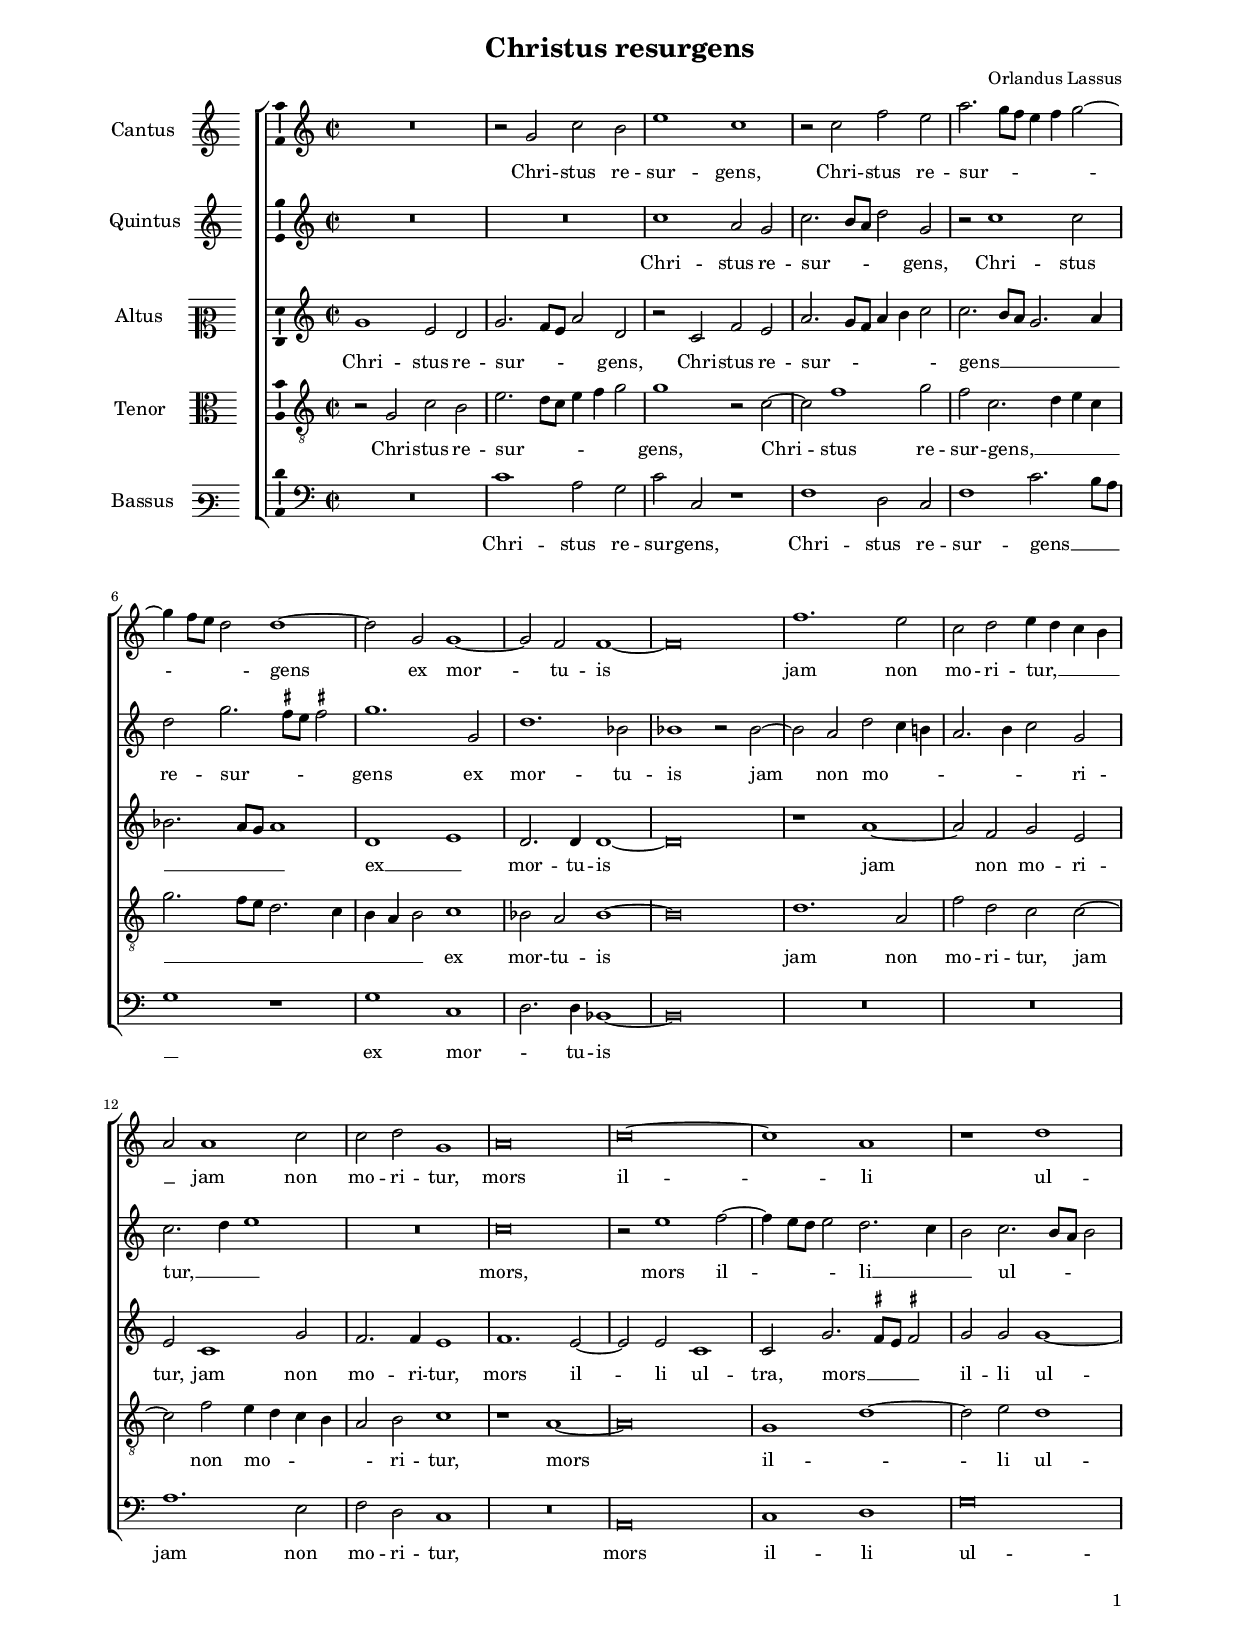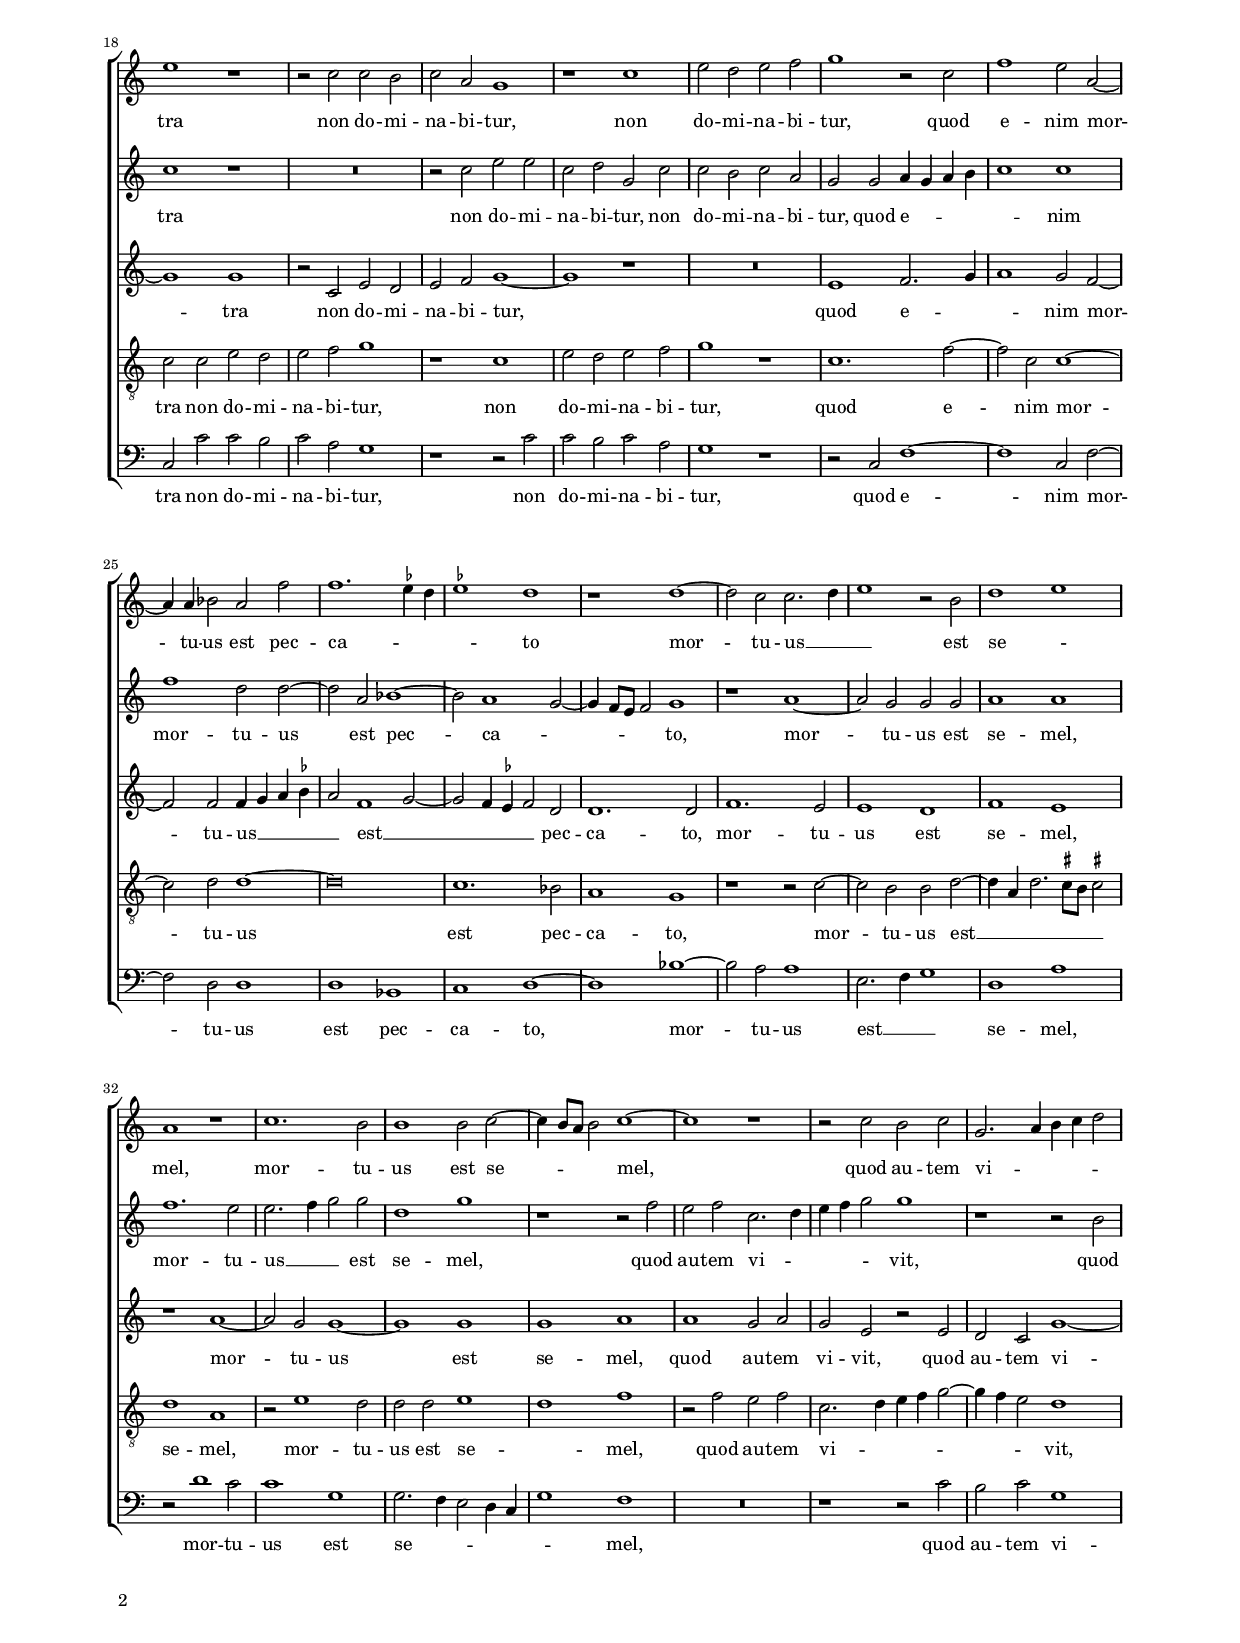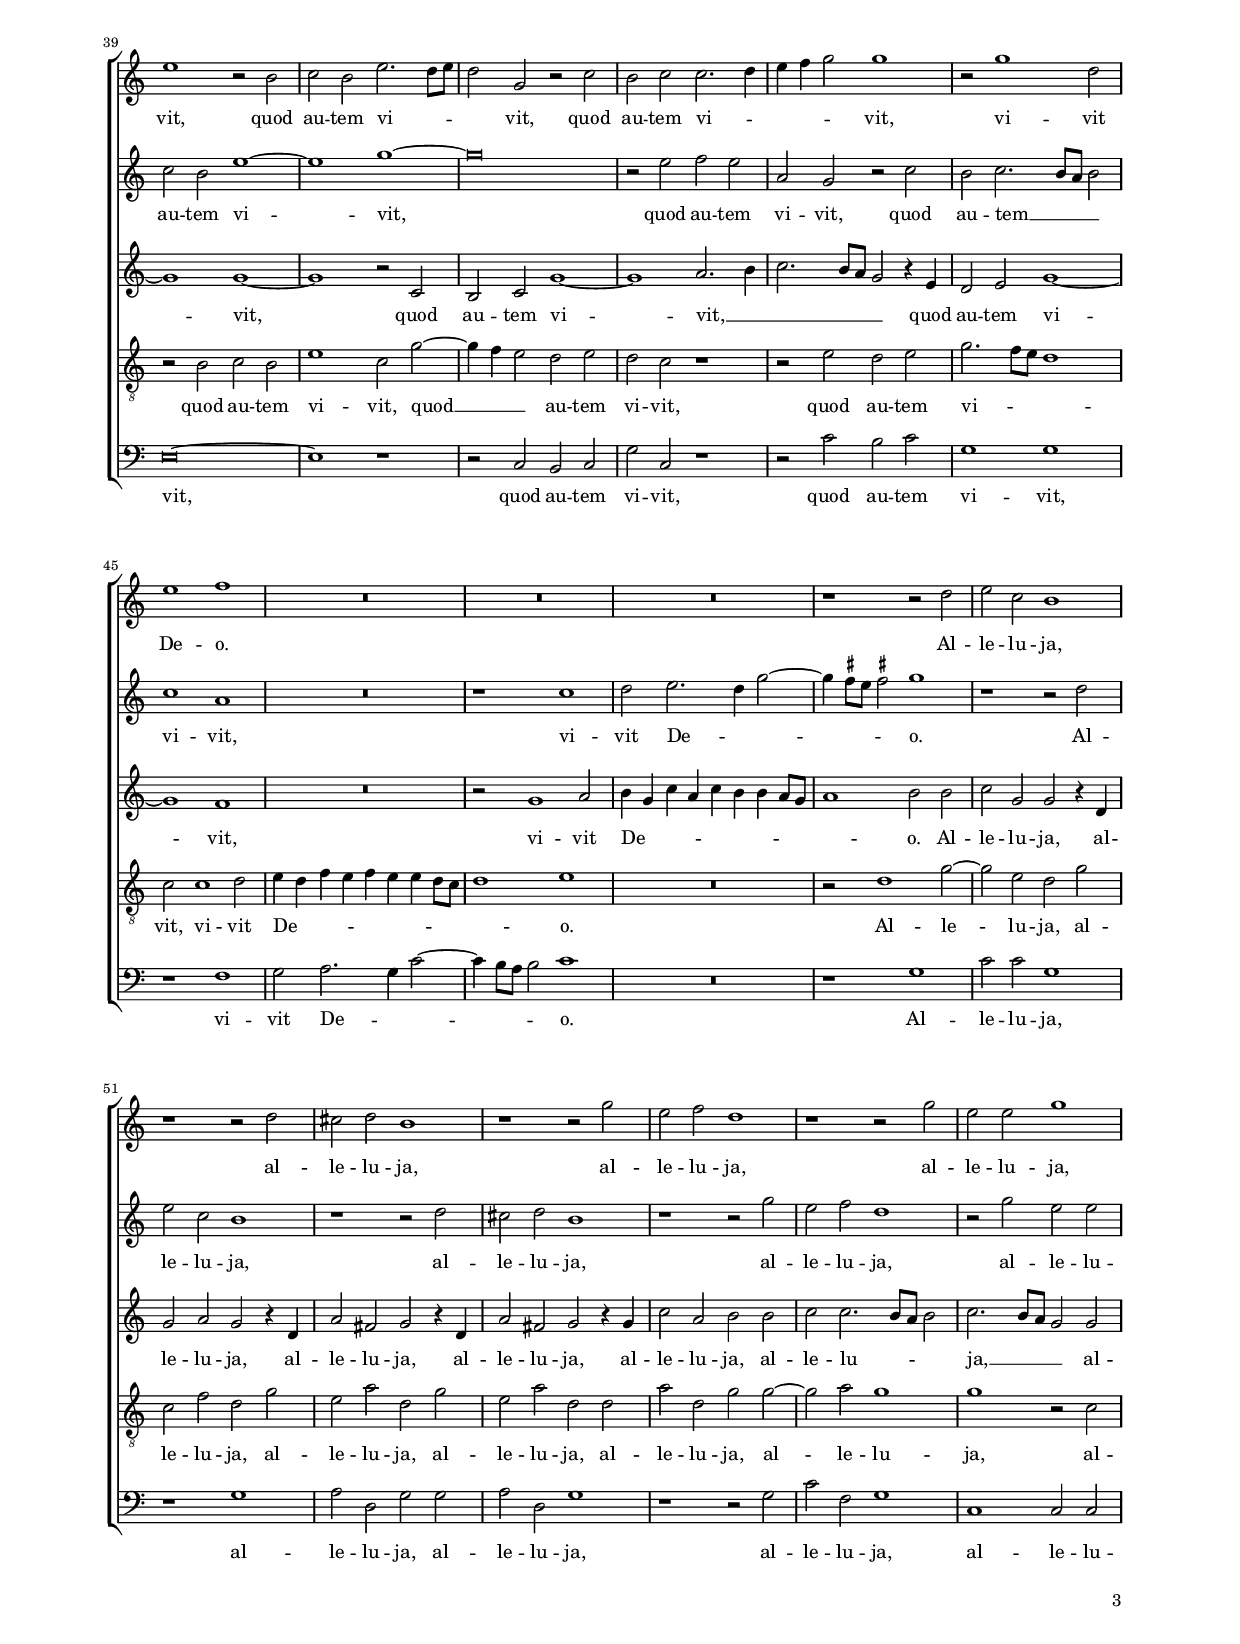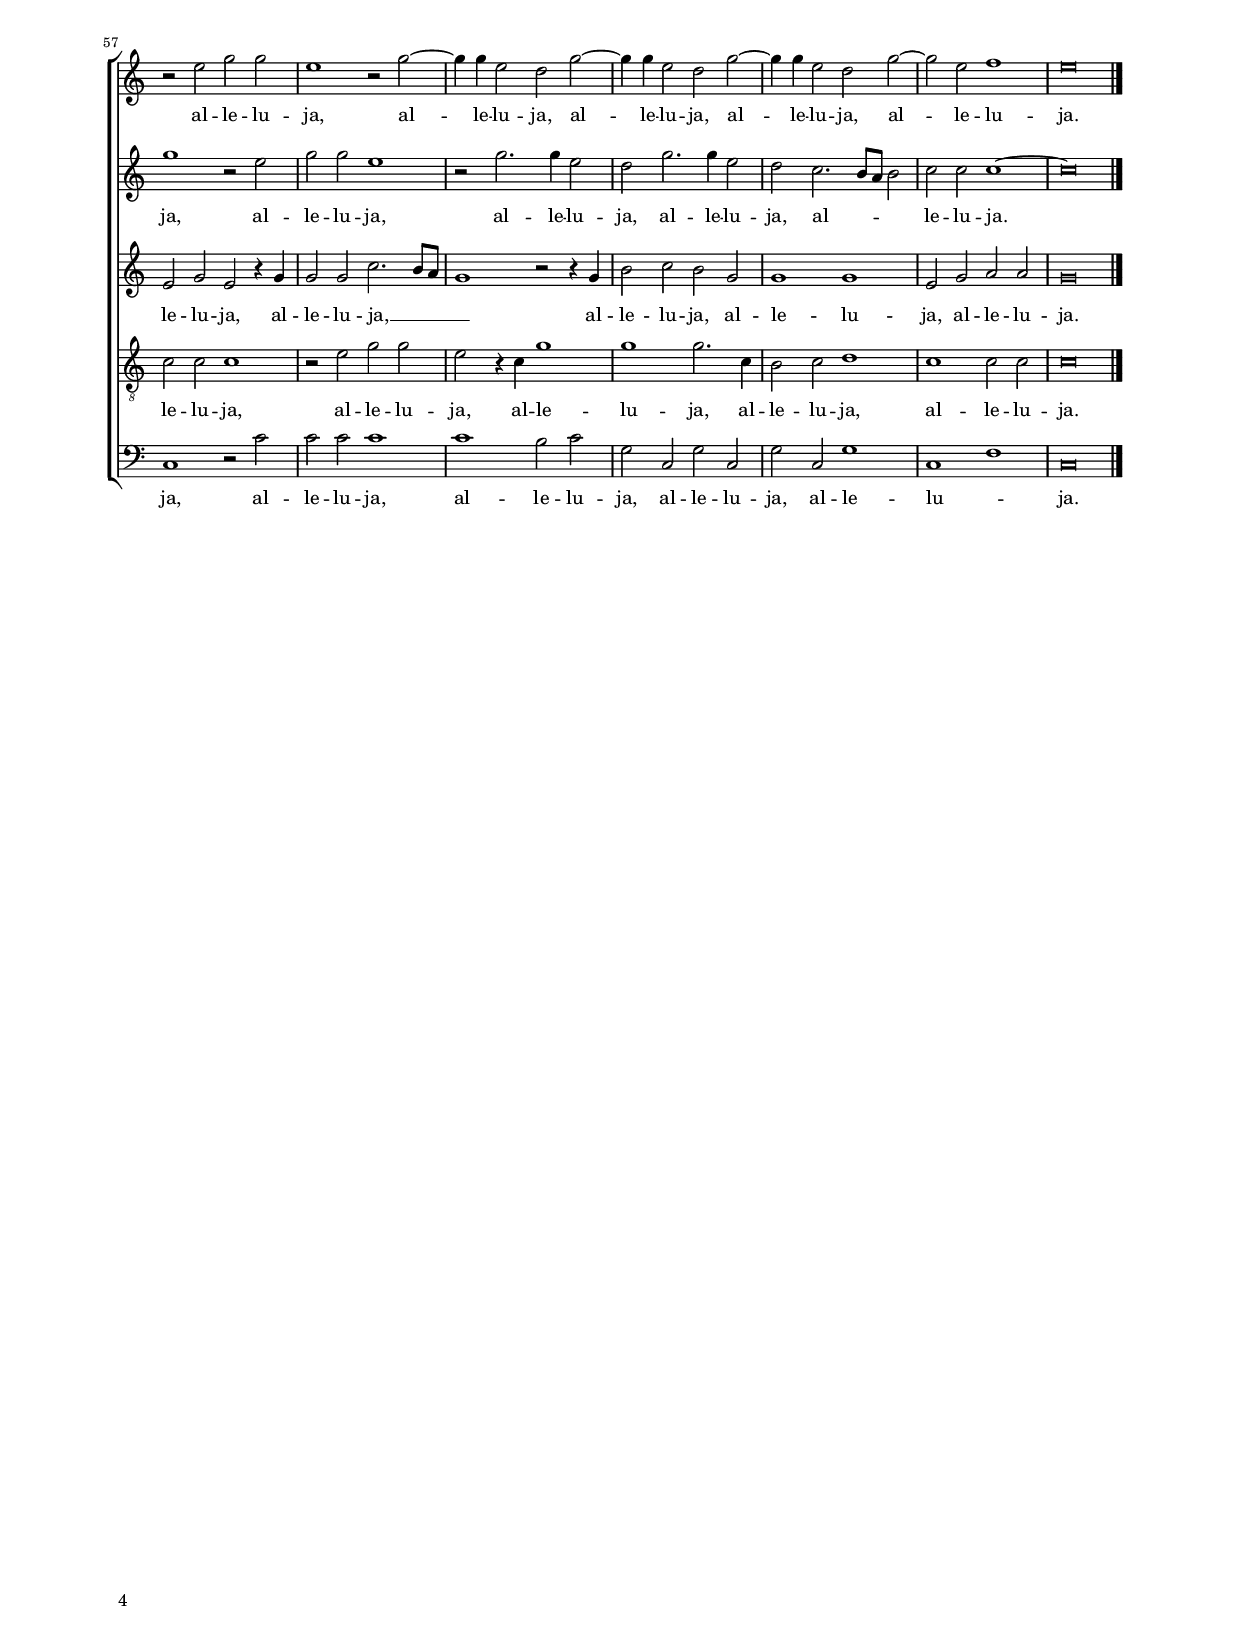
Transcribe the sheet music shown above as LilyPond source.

\header
{
  title="Christus resurgens"
  composer="Orlandus Lassus"
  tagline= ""
}

\version "2.24.1"
\include "deutsch.ly"
#(set-global-staff-size 15)
% #(set-default-paper-size "letter")
#(ly:set-option 'point-and-click #f)

	
\paper
	{
	top-margin = 1.8 \cm
	bottom-margin = 1.2 \cm
	left-margin = 2 \cm
	right-margin = 2 \cm
	ragged-bottom = ##f
	ragged-last-bottom = ##t
	print-page-number = ##f
	system-system-spacing = #'((basic-distance . 17) (minimum-distance . 14) (padding . 7) (strechability . 150))
	oddFooterMarkup=\markup   \fill-line { "" \fromproperty #'page:page-number-string }
	evenFooterMarkup=\markup  \fill-line { \fromproperty #'page:page-number-string "" }
	last-bottom-spacing = #'((basic-distance . 12) (minimum-distance . 7) (padding . 4))
%	systems-per-page = 3
%	min-systems-per-page = 3
	markup-system-spacing.basic-distance = #12
	}

	
global = {
	\key c \major
	\time 2/2 \set Score.measureLength = #(ly:make-moment 2/1)
	}

	ficta = { \once \set suggestAccidentals = ##t }
	
	forget = #(define-music-function (music) (ly:music?) #{
		\accidentalStyle forget
		$music
		\accidentalStyle default
		#})



incipitcantus = \markup { \score {
	{
	\set Staff.instrumentName = \markup { \fontsize #1 "Cantus" }
	\key c \major
	\clef violin
	s4 \bar ""
	}
	\layout  {
	raggedright = ##t
	indent = 1.6 \cm
	line-width = 2.4\cm
	\context { \Staff \remove Time_signature_engraver }
	\override Staff.Clef.Y-extent = #'(0 . 0)
	}} \hspace #1 }
      
      
incipitquintus = \markup { \score {
	{
	\set Staff.instrumentName = \markup { \fontsize #1 "Quintus" }
	\key c \major
	\clef violin
	s4 \bar ""
	}
	\layout  {
	raggedright = ##t
	indent = 1.6 \cm
	line-width = 2.4\cm
	\context { \Staff \remove Time_signature_engraver }
	\override Staff.Clef.Y-extent = #'(0 . 0)
	}} \hspace #1 }

      
incipitaltus = \markup { \score {
	{
	\set Staff.instrumentName = \markup { \fontsize #1 "Altus" }
	\key c \major
	\clef mezzosoprano
	s4 \bar ""
	}
	\layout  {
	raggedright = ##t
	indent = 1.6 \cm
	line-width = 2.4\cm
	\context { \Staff \remove Time_signature_engraver }
	\override Staff.Clef.Y-extent = #'(0 . 0)
	}} \hspace #1 }


incipittenor = \markup { \score {
	{
	\set Staff.instrumentName = \markup { \fontsize #1 "Tenor" }
	\key c \major
	\clef alto
	s4 \bar ""
	}
	\layout  {
	raggedright = ##t
	indent = 1.6 \cm
	line-width = 2.4\cm
	\context { \Staff \remove Time_signature_engraver }
	\override Staff.Clef.Y-extent = #'(0 . 0)
	}} \hspace #1 }
      
      
incipitbassus = \markup { \score {
	{
	\set Staff.instrumentName = \markup { \fontsize #1 "Bassus" }
	\key c \major
	\clef varbaritone
	s4 \bar ""
	}
	\layout  {
	raggedright = ##t
	indent = 1.6 \cm
	line-width = 2.4\cm
	\context { \Staff \remove Time_signature_engraver }
	\override Staff.Clef.Y-extent = #'(0 . 0)
	}} \hspace #1 }


cantus =  \relative c''
	{
	R\breve
	r2 g c h
	e1 c
	r2 c f e
%5
	a2. g8 f e4 f g2~ | \break \noPageBreak
	g4 f8 e d2 d1~
	d2 g, g1~
	g2 f f1~
	f\breve
%10
	f'1. e2 |
	c2 d e4 d c h \break \noPageBreak
	a2 a1 c2
	c2 d g,1
	a\breve
%15
	c\breve~ |
	c1 a
	r1 d \pageBreak
	e1 r
	r2 c c h
%20
	c2 a g1 |
	r1 c
	e2 d e f
	g1 r2 c,
	f1 e2 a,~ \break \noPageBreak
%25
	a4 a b2 a f' |
	f1. \ficta es4 d
	\ficta es1 d
	r1 d~
	d2 c c2. d4
%30
	e1 r2 h |
	d1 e \break \noPageBreak
	a,1 r
	c1. h2
	h1 h2 c~
%35
	c4 h8 a h2 c1~ |
	c1 r
	r2 c h c
	g2. a4 h c d2 \pageBreak
	e1 r2 h
%40
	c2 h e2. d8 e |
	d2 g, r c
	h2 c c2. d4
	e4 f g2 g1
	r2 g1 d2
%45
	e1 f |
	R\breve
	R\breve
	R\breve
	r1 r2 d
%50
	e2 c h1 |
	r1 r2 d
	cis2 d h1
	r1 r2 g'
	e2 f d1
%55
	r1 r2 g |
	e2 e g1
	r2 e g g
	e1 r2 g~
	g4 g e2 d g~
%60
	g4 g e2 d g~ |
	g4 g e2 d g~
	g2 e f1
	e\breve \bar "|." |
	}


quintus =  \relative c''
	{
	R\breve
	R\breve
	c1 a2 g
	c2. h8 a d2 g,
%5
	r2 c1 c2 |
	d2 g2. \ficta fis8 e \ficta fis!2 |
	g1. g,2
	d'1. b2
	b1 r2 b~
%10
	b2 a d c4 h
	a2. h4 c2 g
	c2. d4 e1
	R\breve
	c\breve
%15
	r2 e1 f2~ |
	f4 e8 d e2 d2. c4
	h2 c2. h8 a h2
	c1 r
	R\breve
%20
	r2 c e e |
	c2 d g, c
	c2 h c a
	g2 g a4 g a h
	c1 c
%25
	f1 d2 d~ |
	d2 a b1~
	b2 a1 g2~
	g4 f8 e f2 g1
	r1 a~
%30
	a2 g g g |
	a1 a
	f'1. e2
	e2. f4 g2 g
	d1 g
%35
	r1 r2 f |
	e2 f c2. d4
	e4 f g2 g1
	r1 r2 h,
	c2 h e1~
%40
	e1 g~ |
	g\breve
	r2 e f e
	a,2 g r c
	h2 c2. h8 a h2
%45
	c1 a |
	R\breve
	r1 c
	d2 e2. d4 g2~
	g4 \ficta fis8 e \ficta fis!2 g1
%50
	r1 r2 d |
	e2 c h1
	r1 r2 d
	cis2 d h1
	r1 r2 g'
%55
	e2 f d1 |
	r2 g e e
	g1 r2 e
	g2 g e1
	r2 g2. g4 e2
%60
	d2 g2. g4 e2 |
	d2 c2. h8 a h2
	c2 c c1~
	c\breve |
	}


altus =  \relative c'
	{
	g'1 e2 d
	g2. f8 e a2 d,
	r2 c f e
	a2. g8 f a4 h c2
%5
	c2. h8 a g2. a4 |
	b2. a8 g a1
	d,1 e
	d2. d4 d1~
	d\breve
%10
	r1 a'~ |
	a2 f g e
	e2 c1 g'2
	f2. f4 e1
	f1. e2~
%15
	e2 e c1 |
	c2 g'2. \ficta fis8 e \ficta fis!2
	g2 g g1~
	g1 g
	r2 c, e d
%20
	e2 f g1~ |
	g1 r
	R\breve
	e1 f2. g4
	a1 g2 f~
%25
	f2 f f4 g a \ficta b |
	a2 f1 g2~
	g2 f4 \ficta es f2 d
	d1. d2
	f1. e2
%30
	e1 d |
	f1 e
	r1 a~
	a2 g g1~
	g1 g
%35
	g1 a |
	a1 g2 a
	g2 e r e
	d2 c g'1~
	g1 g~
%40
	g1 r2 c, |
	h2 c g'1~
	g1 a2. h4
	c2. h8 a g2 r4 e
	d2 e g1~
%45
	g1 f |
	R\breve
	r2 g1 a2
	h4 g c a c h h a8 g
	a1 h2 h
%50
	c2 g g r4 d |
	g2 a g r4 d
	a'2 fis g r4 d
	a'2 fis g r4 g
	c2 a h h
%55
	c2 c2. h8 a h2 |
	c2. h8 a g2 g
	e2 g e r4 g
	g2 g c2. h8 a
	g1 r2 r4 g
%60
	h2 c h g |
	g1 g
	e2 g a a
	g\breve |
	}

	
tenor  =  \relative c'
	{
	r2 g c h
	e2. d8 c e4 f g2
	g1 r2 c,~
	c2 f1 g2
%5
	f2 c2. d4 e c |
	g'2. f8 e d2. c4
	h4 a h2 c1
	b2 a b1~
	b\breve
%10
	d1. a2 |
	f'2 d c c~
	c2 f e4 d c h
	a2 h c1
	r1 a~
%15
	a\breve |
	g1 d'~
	d2 e d1
	c2 c e d
	e2 f g1
%20
	r1 c, |
	e2 d e f
	g1 r
	c,1. f2~
	f2 c c1~
%25
	c2 d d1~ |
	d\breve
	c1. b2
	a1 g
	r1 r2 c~
%30
	c2 h h d~ |
	d4 a d2. \ficta cis8 h \ficta cis!2
	d1 a
	r2 e'1 d2
	d2 d e1
%35
	d1 f |
	r2 f e f
	c2. d4 e f g2~
	g4 f e2 d1
	r2 h c h
%40
	e1 c2 g'~ |
	g4 f e2 d e
	d2 c r1
	r2 e d e
	g2. f8 e d1
%45
	c2 c1 d2 |
	e4 d f e f e e d8 c
	d1 e
	R\breve
	r2 d1 g2~
%50
	g2 e d g |
	c,2 f d g
	e2 a d, g
	e2 a d, d
	a'2 d, g g~
%55
	g2 a g1 |
	g1 r2 c,
	c2 c c1
	r2 e g g
	e2 r4 c g'1
%60
	g1 g2. c,4 |
	h2 c d1
	c1 c2 c
	c\breve |
	}


bassus  =  \relative c
	{
	R\breve
	c'1 a2 g
	c2 c, r1
	f1 d2 c
%5
	f1 c'2. h8 a |
	g1 r
	g1 c,
	d2. d4  b1~
	b\breve
%10
	R\breve |
	R\breve
	a'1. e2
	f2 d c1
	R\breve
%15
	a\breve |
	c1 d
	g\breve
	c,2 c' c h
	c2 a g1
%20
	r1 r2 c |
	c2 h c a
	g1 r
	r2 c, f1~
	f1 c2 f~
%25
	f2 d d1 |
	d1 b
	c1 d~
	d1 b'~
	b2 a a1
%30
	e2. f4 g1 |
	d1 a'
	r2 d1 c2
	c1 g
	g2. f4 e2 d4 c
%35
	g'1 f |
	R\breve
	r1 r2 c'
	h2 c g1
	e\breve~
%40
	e1 r |
	r2 c h c
	g'2 c, r1
	r2 c' h c
	g1 g
%45
	r1 f |
	g2 a2. g4 c2~
	c4 h8 a h2 c1
	R\breve
	r1 g
%50
	c2 c g1 |
	r1 g
	a2 d, g g
	a2 d, g1
	r1 r2 g
%55
	c2 f, g1 |
	c,1 c2 c
	c1 r2 c'
	c2 c c1
	c1 h2 c
%60
	g2 c, g' c, |
	g'2 c, g'1
	c,1 f
	c\breve |
	}

lyricscantus = \lyricmode {
	Chri -- stus re -- sur -- gens,
	Chri -- stus re -- sur -- _ _ _ _ _ _ _ _ gens
	ex mor -- tu -- is
	jam non mo -- ri -- tur, __ _ _ _ _
	jam non mo -- ri -- tur,
	mors il -- li ul -- tra
	non do -- mi -- na -- bi -- tur,
	non do -- mi -- na -- bi -- tur,
	quod e -- nim mor -- tu -- us est pec -- ca -- _ _ _ to
	mor -- tu -- us __ _ _ est se -- _ mel,
	mor -- tu -- us est se -- _ _ _ mel,
	quod au -- tem vi -- _ _ _ _ vit,
	quod au -- tem vi -- _ _ _ vit,
	quod au -- tem vi -- _ _ _ _ vit,
	vi -- vit De -- o.
	Al -- le -- lu -- ja,
	al -- le -- lu -- ja,
	al -- le -- lu -- ja,
	al -- le -- lu -- ja,
	al -- le -- lu -- ja,
	al -- le -- lu -- ja,
	al -- le -- lu -- ja,
	al -- le -- lu -- ja,
	al -- le -- lu -- ja.
	}


lyricsquintus = \lyricmode {
	Chri -- stus re -- sur -- _ _ _ gens,
	Chri -- stus re -- sur -- _ _ _ gens
	ex mor -- tu -- is
	jam non mo -- _ _ _ _ _ ri -- tur, __ _ _
	mors,
	mors il -- _ _ _ li __ _ _ ul -- _ _ _ tra
	non do -- mi -- na -- bi -- tur,
	non do -- mi -- na -- bi -- tur,
	quod e -- _ _ _ _ nim mor -- tu -- us est pec -- ca -- _ _ _ _ to,
	mor -- tu -- us est se -- mel,
	mor -- tu -- us __ _ _ est se -- mel,
	quod au -- tem vi -- _ _ _ _ vit,
	quod au -- tem vi -- vit,
	quod au -- tem vi -- vit,
	quod au -- tem __ _ _ _ vi -- vit,
	vi -- vit De -- _ _ _ _ _ o.
	Al -- le -- lu -- ja,
	al -- le -- lu -- ja,
	al -- le -- lu -- ja,
	al -- le -- lu -- ja,
	al -- le -- lu -- ja,
	al -- le -- lu -- ja,
	al -- le -- lu -- ja,
	al -- _ _ _ le -- lu -- ja.
	}


lyricsaltus = \lyricmode {
	Chri -- stus re -- sur -- _ _ _ gens,
	Chri -- stus re -- sur -- _ _ _ _ _ gens __ _ _ _ _ _ _ _ _
	ex __ _ mor -- tu -- is
	jam non mo -- ri -- tur,
	jam non mo -- ri -- tur,
	mors il -- li ul -- tra,
	mors __ _ _ _ il -- li ul -- tra
	non do -- mi -- na -- bi -- tur,
	quod e -- _ _ nim mor -- tu -- us __ _ _ _ _ est __ _ _ _ _ pec -- ca -- to,
	mor -- tu -- us est se -- mel,
	mor -- tu -- us est se -- mel,
	quod au -- tem vi -- vit,
	quod au -- tem vi -- vit,
	quod au -- tem vi -- vit, __ _ _ _ _ _
	quod au -- tem vi -- vit,
	vi -- vit De -- _ _ _ _ _ _ _ _ _ o.
	Al -- le -- lu -- ja,
	al -- le -- lu -- ja,
	al -- le -- lu -- ja,
	al -- le -- lu -- ja,
	al -- le -- lu -- ja,
	al -- le -- lu -- _ _ _ ja, __ _ _ _ 
	al -- le -- lu -- ja,
	al -- le -- lu -- ja, __ _ _ _
	al -- le -- lu -- ja,
	al -- le -- lu -- ja,
	al -- le -- lu -- ja.
	}


lyricstenor = \lyricmode {
	Chri -- stus re -- sur -- _ _ _ _ _ gens,
	Chri -- stus re -- sur -- gens, __ _ _ _ _ _ _ _ _ _ _ _
	ex mor -- tu -- is
	jam non mo -- ri -- tur,
	jam non mo -- _ _ _ _ ri -- tur,
	mors il -- _ li ul -- tra non do -- mi -- na -- bi -- tur,
	non do -- mi -- na -- bi -- tur,
	quod e -- nim mor -- tu -- us est pec -- ca -- to,
	mor -- tu -- us est __ _ _ _ _ _ se -- mel,
	mor -- tu -- us est se -- _ mel,
	quod au -- tem vi -- _ _ _ _ _ _ vit,
	quod au -- tem vi -- vit,
	quod __ _ _ au -- tem vi -- vit,
	quod au -- tem vi -- _ _ _ vit,
	vi -- vit De -- _ _ _ _ _ _ _ _ _ o.
	Al -- le -- lu -- ja,
	al -- le -- lu -- ja,
	al -- le -- lu -- ja,
	al -- le -- lu -- ja,
	al -- le -- lu -- ja,
	al -- le -- lu -- ja,
	al -- le -- lu -- ja,
	al -- le -- lu -- ja,
	al -- le -- lu -- ja,
	al -- le -- lu -- ja,
	al -- le -- lu -- ja.
	}


lyricsbassus = \lyricmode {
	Chri -- stus re -- sur -- gens,
	Chri -- stus re -- sur -- gens __ _ _ _
	ex mor -- _ tu -- is
	jam non mo -- ri -- tur,
	mors il -- li ul -- tra
	non do -- mi -- na -- bi -- tur,
	non do -- mi -- na -- bi -- tur,
	quod e -- nim mor -- tu -- us est pec -- ca -- to,
	mor -- tu -- us est __ _ _ se -- mel,
	mor -- tu -- us est se -- _ _ _ _ _ mel,
	quod au -- tem vi -- vit,
	quod au -- tem vi -- vit,
	quod au -- tem vi -- vit,
	vi -- vit De -- _ _ _ _ _ o.
	Al -- le -- lu -- ja,
	al -- le -- lu -- ja,
	al -- le -- lu -- ja,
	al -- le -- lu -- ja,
	al -- le -- lu -- ja,
	al -- le -- lu -- ja,
	al -- le -- lu -- ja,
	al -- le -- lu -- ja,
	al -- le -- lu -- _ ja.
	}


\score
{  
	\transpose c c {
	\new ChoirStaff \with { \override StaffGrouper.staff-staff-spacing.basic-distance = #12 }
	<<

	\new Staff << \global
	\new Voice="v1" {
		\set Staff.instrumentName=\incipitcantus
%		\set Staff.instrumentName= "S"
		\set Staff.midiInstrument = "reed organ"
		\clef violin
		\cantus }
	\new Lyrics \lyricsto "v1" {\lyricscantus }
	>>


	\new Staff << \global
	\new Voice="v5" {
		\set Staff.instrumentName=\incipitquintus
%		\set Staff.instrumentName= "Q"
		\set Staff.midiInstrument = "reed organ"
		\clef violin
		\quintus}
	\new Lyrics \lyricsto "v5" {\lyricsquintus }
	>>


	\new Staff << \global
	\new Voice="v2" {
		\set Staff.instrumentName=\incipitaltus
%		\set Staff.instrumentName= "A"
		\set Staff.midiInstrument = "reed organ"
		\clef violin % "G_8"
		\altus}
	\new Lyrics \lyricsto "v2" {\lyricsaltus }
	>>


	\new Staff << \global
	\new Voice="v3" {
		\set Staff.instrumentName=\incipittenor
%		\set Staff.instrumentName= "T"
		\set Staff.midiInstrument = "reed organ"
		\clef "G_8"
		\tenor }
	\new Lyrics \lyricsto "v3" {\lyricstenor }
	>>


	\new Staff << \global
	\new Voice="v4" {
		\set Staff.instrumentName=\incipitbassus
%		\set Staff.instrumentName= "B"
		\set Staff.midiInstrument = "reed organ"
		\clef bass 
		\bassus }
	\new Lyrics \lyricsto "v4" {\lyricsbassus}
	>>

	>>
	} % transpose

	\layout
	{
	indent = 2.5\cm
	\context { \Lyrics \override VerticalAxisGroup.nonstaff-relatedstaff-spacing.padding = #1.4 }
	\context { \Staff \override TimeSignature.break-visibility = #end-of-line-invisible }
	\context { \Staff \consists Ambitus_engraver }
	\context { \Score \override BarNumber.padding = #2 }
	\context { \Voice \override NoteHead.style = #'baroque }
	}
	
\midi
	{
	\tempo 2 = 90
	}
	
}


% EOF
